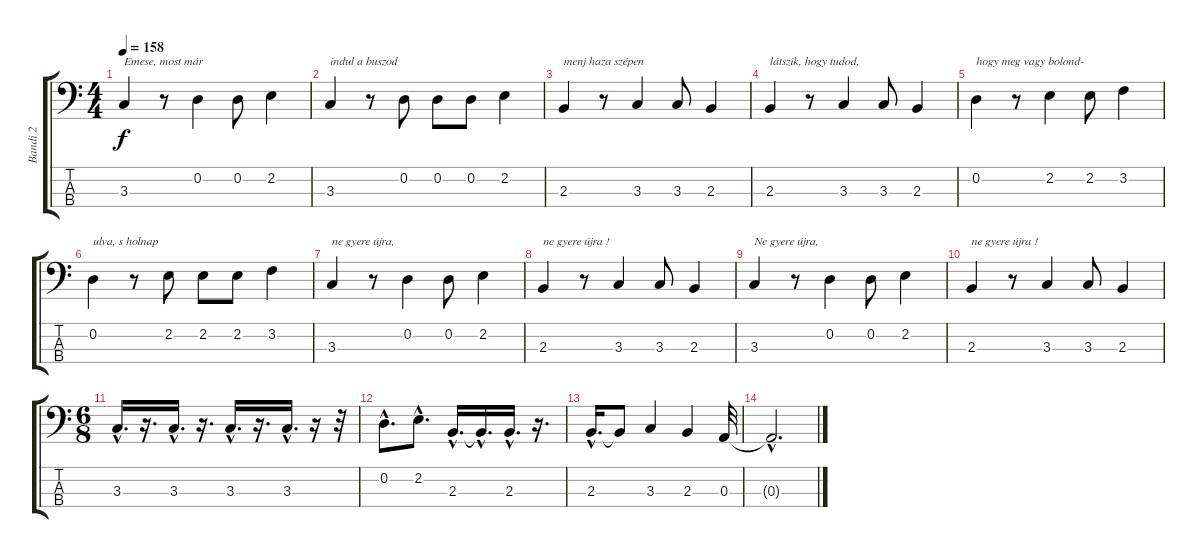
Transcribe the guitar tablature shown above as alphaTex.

\track ("Bandi 2" "Bandi 2") {instrument electricbasspick}
\staff {score tabs}
\tuning (G2 D2 A1 E1) {hide}
\ts (4 4)
\tempo 158
\clef f4
\ks c
3.3.4{txt "Emese, most már" dy f} r.8 0.2.4 0.2.8 2.2.4 |
3.3.4{txt "indul a buszod"} r.8 0.2.8 0.2.8 0.2.8 2.2.4 |
2.3.4{txt "menj haza szépen"} r.8 3.3.4 3.3.8 2.3.4 |
2.3.4{txt "látszik, hogy tudod,"} r.8 3.3.4 3.3.8 2.3.4 |
0.2.4{txt "hogy meg vagy bolond-"} r.8 2.2.4 2.2.8 3.2.4 |
0.2.4{txt "ulva, s holnap"} r.8 2.2.8 2.2.8 2.2.8 3.2.4 |
3.3.4{txt "ne gyere újra,"} r.8 0.2.4 0.2.8 2.2.4 |
2.3.4{txt "ne gyere újra !"} r.8 3.3.4 3.3.8 2.3.4 |
3.3.4{txt "Ne gyere újra,"} r.8 0.2.4 0.2.8 2.2.4 |
2.3.4{txt "ne gyere újra !"} r.8 3.3.4 3.3.8 2.3.4 |
\ts (6 8)
3.3{hac}.16{d} r.16{d} 3.3{hac}.16{d} r.16{d} 3.3{hac}.16{d} r.16{d} 3.3{hac}.16{d} r.16 r.32 |
0.2{hac}.8{d} 2.2{hac}.8{d} 2.3{hac}.16{d} 2.3{hac t}.16{d} 2.3{hac}.16{d} r.16{d} |
2.3{hac}.16{d} 2.3{t}.8 3.3.4 2.3.4 0.3.32 |
0.3{hac t}.2{d}
